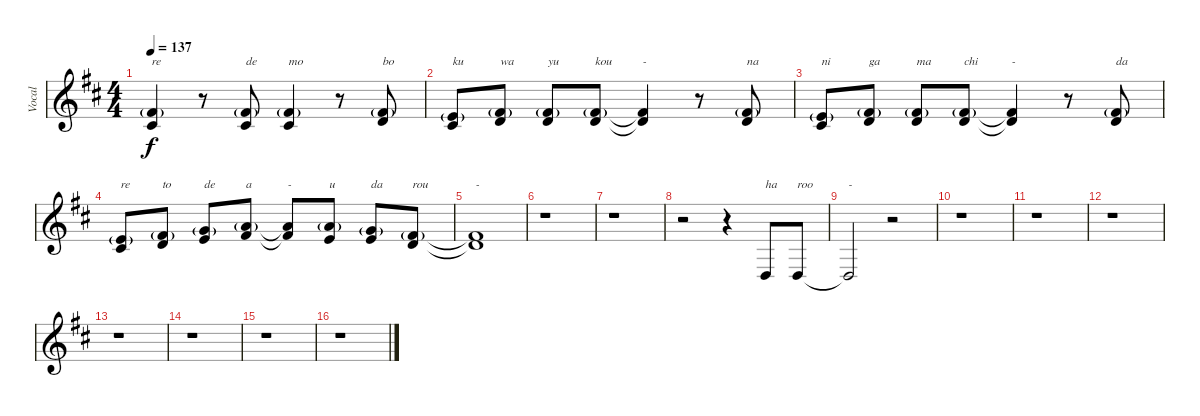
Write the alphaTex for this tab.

\track ("Vocal" "Vocal") {instrument clarinet}
\staff {score}
\tuning (E4 B3 G3 D3 A2 E2) {hide}
\ts (4 4)
\tempo 137
\clef g2
\ks d
(2.1{g} 2.2).4{txt "re" dy f} r.8 (2.1{g} 2.2).8{txt "de"} (2.1{g} 2.2).4{txt "mo"} r.8 (2.1{g} 3.2).8{txt "bo"} |
(0.1{g} 2.2).8{txt "ku"} (2.1{g} 3.2).8{txt "wa"} (2.1{g} 3.2).8{txt "yu"} (2.1{g} 3.2).8{txt "kou"} (2.1{t} 3.2{t}).4{txt "-"} r.8 (2.1{g} 3.2).8{txt "na"} |
(0.1{g} 2.2).8{txt "ni"} (2.1{g} 3.2).8{txt "ga"} (2.1{g} 3.2).8{txt "ma"} (2.1{g} 3.2).8{txt "chi"} (2.1{t} 3.2{t}).4{txt "-"} r.8 (2.1{g} 3.2).8{txt "da"} |
(0.1{g} 2.2).8{txt "re"} (2.1{g} 3.2).8{txt "to"} (3.1{g} 5.2).8{txt "de"} (5.1{g} 7.2).8{txt "a"} (5.1{t} 7.2{t}).8{txt "-"} (5.1{g} 5.2).8{txt "u"} (3.1{g} 5.2).8{txt "da"} (2.1{g} 3.2).8{txt "rou"} |
(2.1{t} 3.2{t}).1{txt "-"} |
r.1 |
r.1 |
r.2 r.4 0.4.8{txt "ha"} 0.4.8{txt "roo"} |
0.4{t}.2{txt "-"} r.2 |
r.1 |
r.1 |
r.1 |
r.1 |
r.1 |
r.1 |
r.1
